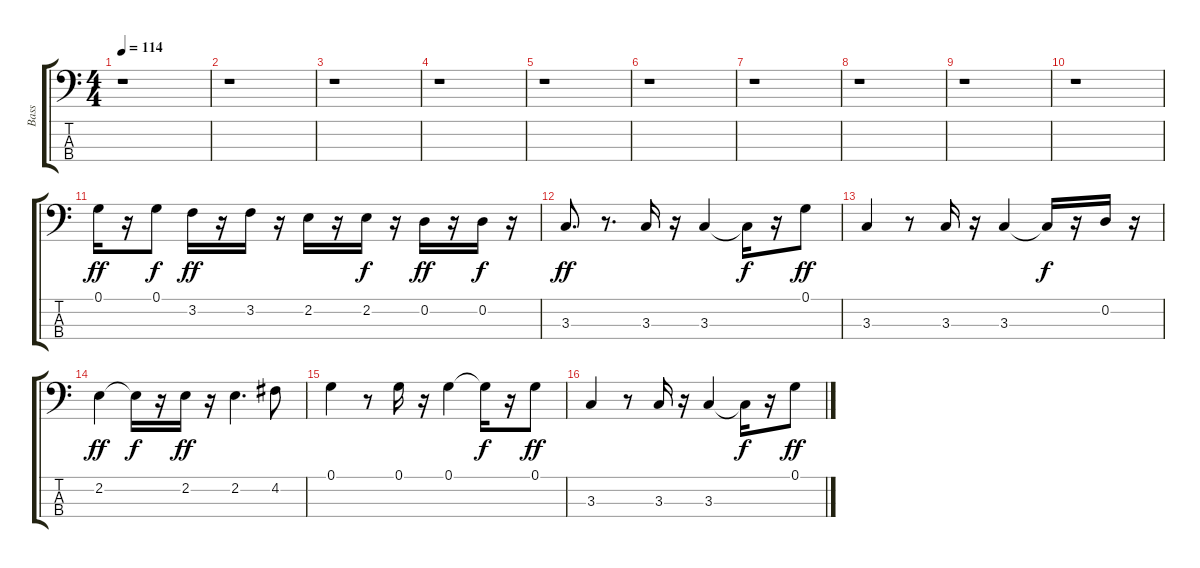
\track ("Bass" "Bass") {instrument electricbassfinger}
\staff {score tabs}
\tuning (G2 D2 A1 E1) {hide}
\ts (4 4)
\tempo 114
\clef f4
\ks c
r.1{dy ff instrument electricbassfinger} |
r.1 |
r.1 |
r.1 |
r.1 |
r.1 |
r.1 |
r.1 |
r.1 |
r.1 |
0.1.16 r.16 0.1.8{dy f} 3.2.16{dy ff} r.16 3.2.16 r.16 2.2.16 r.16 2.2.16{dy f} r.16 0.2.16{dy ff} r.16 0.2.16{dy f} r.16 |
3.3.8{d dy ff} r.8{d} 3.3.16 r.16 3.3.4 3.3{t}.16{dy f} r.16 0.1.8{dy ff} |
3.3.4 r.8 3.3.16 r.16 3.3.4 3.3{t}.16{dy f} r.16 0.2.16 r.16 |
2.2.4{dy ff} 2.2{t}.16{dy f} r.16 2.2.16{dy ff} r.16 2.2.4{d} 4.2.8 |
0.1.4 r.8 0.1.16 r.16 0.1.4 0.1{t}.16{dy f} r.16 0.1.8{dy ff} |
3.3.4 r.8 3.3.16 r.16 3.3.4 3.3{t}.16{dy f} r.16 0.1.8{dy ff}
